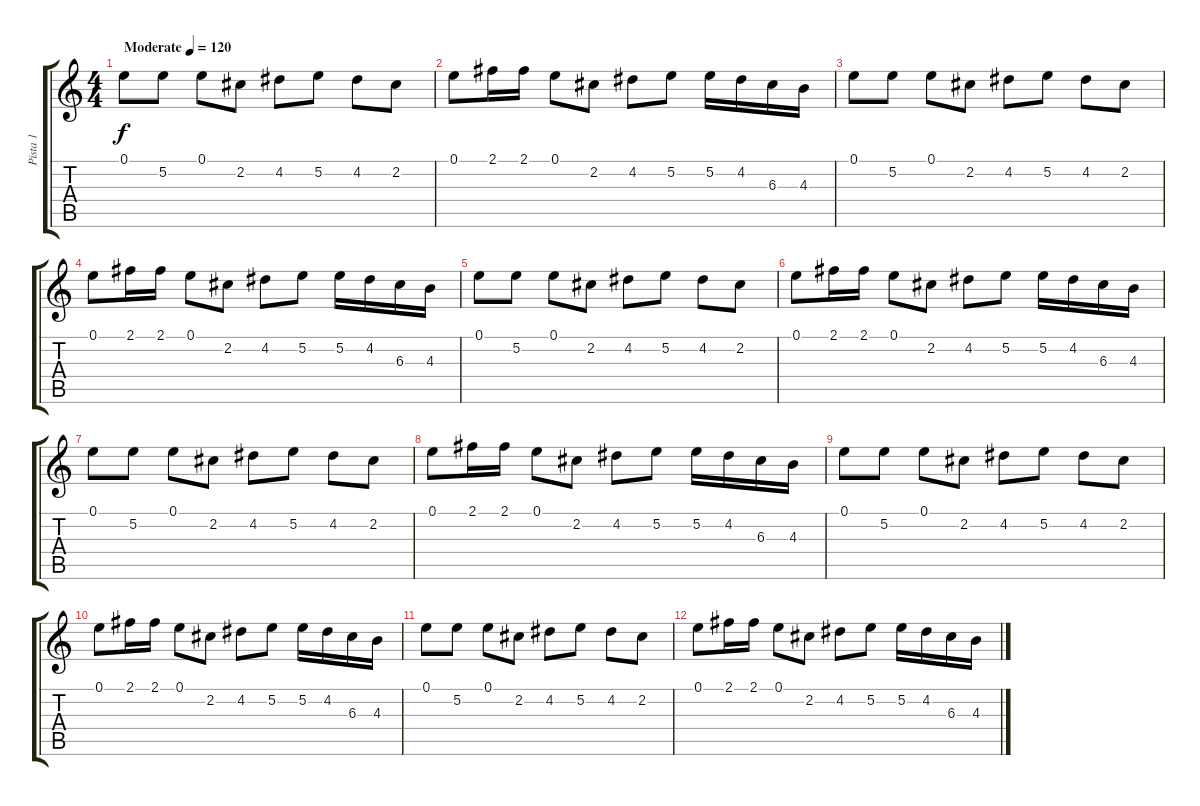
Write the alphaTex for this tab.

\track ("Pista 1" "Pista 1") {instrument electricguitarclean}
\staff {score tabs}
\tuning (E4 B3 G3 D3 A2 E2) {hide}
\ts (4 4)
\tempo (120 "Moderate")
\clef g2
\ks c
0.1.8{dy f instrument electricguitarclean} 5.2.8 0.1.8 2.2.8 4.2.8 5.2.8 4.2.8 2.2.8 |
0.1.8 2.1.16 2.1.16 0.1.8 2.2.8 4.2.8 5.2.8 5.2.16 4.2.16 6.3.16 4.3.16 |
0.1.8 5.2.8 0.1.8 2.2.8 4.2.8 5.2.8 4.2.8 2.2.8 |
0.1.8 2.1.16 2.1.16 0.1.8 2.2.8 4.2.8 5.2.8 5.2.16 4.2.16 6.3.16 4.3.16 |
0.1.8 5.2.8 0.1.8 2.2.8 4.2.8 5.2.8 4.2.8 2.2.8 |
0.1.8 2.1.16 2.1.16 0.1.8 2.2.8 4.2.8 5.2.8 5.2.16 4.2.16 6.3.16 4.3.16 |
0.1.8 5.2.8 0.1.8 2.2.8 4.2.8 5.2.8 4.2.8 2.2.8 |
0.1.8 2.1.16 2.1.16 0.1.8 2.2.8 4.2.8 5.2.8 5.2.16 4.2.16 6.3.16 4.3.16 |
0.1.8 5.2.8 0.1.8 2.2.8 4.2.8 5.2.8 4.2.8 2.2.8 |
0.1.8 2.1.16 2.1.16 0.1.8 2.2.8 4.2.8 5.2.8 5.2.16 4.2.16 6.3.16 4.3.16 |
0.1.8 5.2.8 0.1.8 2.2.8 4.2.8 5.2.8 4.2.8 2.2.8 |
0.1.8 2.1.16 2.1.16 0.1.8 2.2.8 4.2.8 5.2.8 5.2.16 4.2.16 6.3.16 4.3.16
